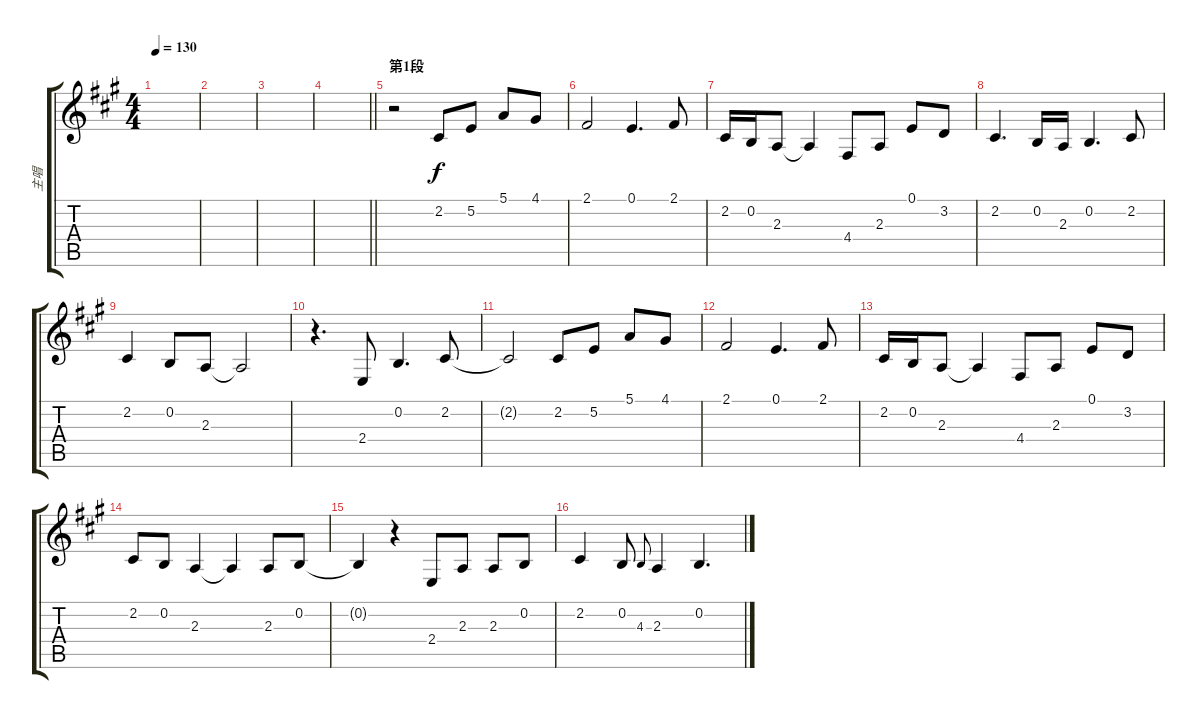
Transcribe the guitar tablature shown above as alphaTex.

\track ("主唱" "主唱") {instrument flute}
\staff {score tabs}
\tuning (E4 B3 G3 D3 A2 E2) {hide}
\ts (4 4)
\tempo 130
\clef g2
\ks a
|
|
|
\barLineRight lightlight
|
\section ("" "第1段")
r.2 2.2.8 5.2.8 5.1.8 4.1.8 |
2.1.2 0.1.4{d} 2.1.8 |
2.2.16 0.2.16 2.3.8 2.3{t}.4 4.4.8 2.3.8 0.1.8 3.2.8 |
2.2.4{d} 0.2.16 2.3.16 0.2.4{d} 2.2.8 |
2.2.4 0.2.8 2.3.8 2.3{t}.2 |
r.4{d} 2.4.8 0.2.4{d} 2.2.8 |
2.2{t}.2 2.2.8 5.2.8 5.1.8 4.1.8 |
2.1.2 0.1.4{d} 2.1.8 |
2.2.16 0.2.16 2.3.8 2.3{t}.4 4.4.8 2.3.8 0.1.8 3.2.8 |
2.2.8 0.2.8 2.3.4 2.3{t}.4 2.3.8 0.2.8 |
0.2{t}.4 r.4 2.4.8 2.3.8 2.3.8 0.2.8 |
2.2.4 0.2.8 4.3.8{gr onbeat} 2.3.4 0.2.4{d}
